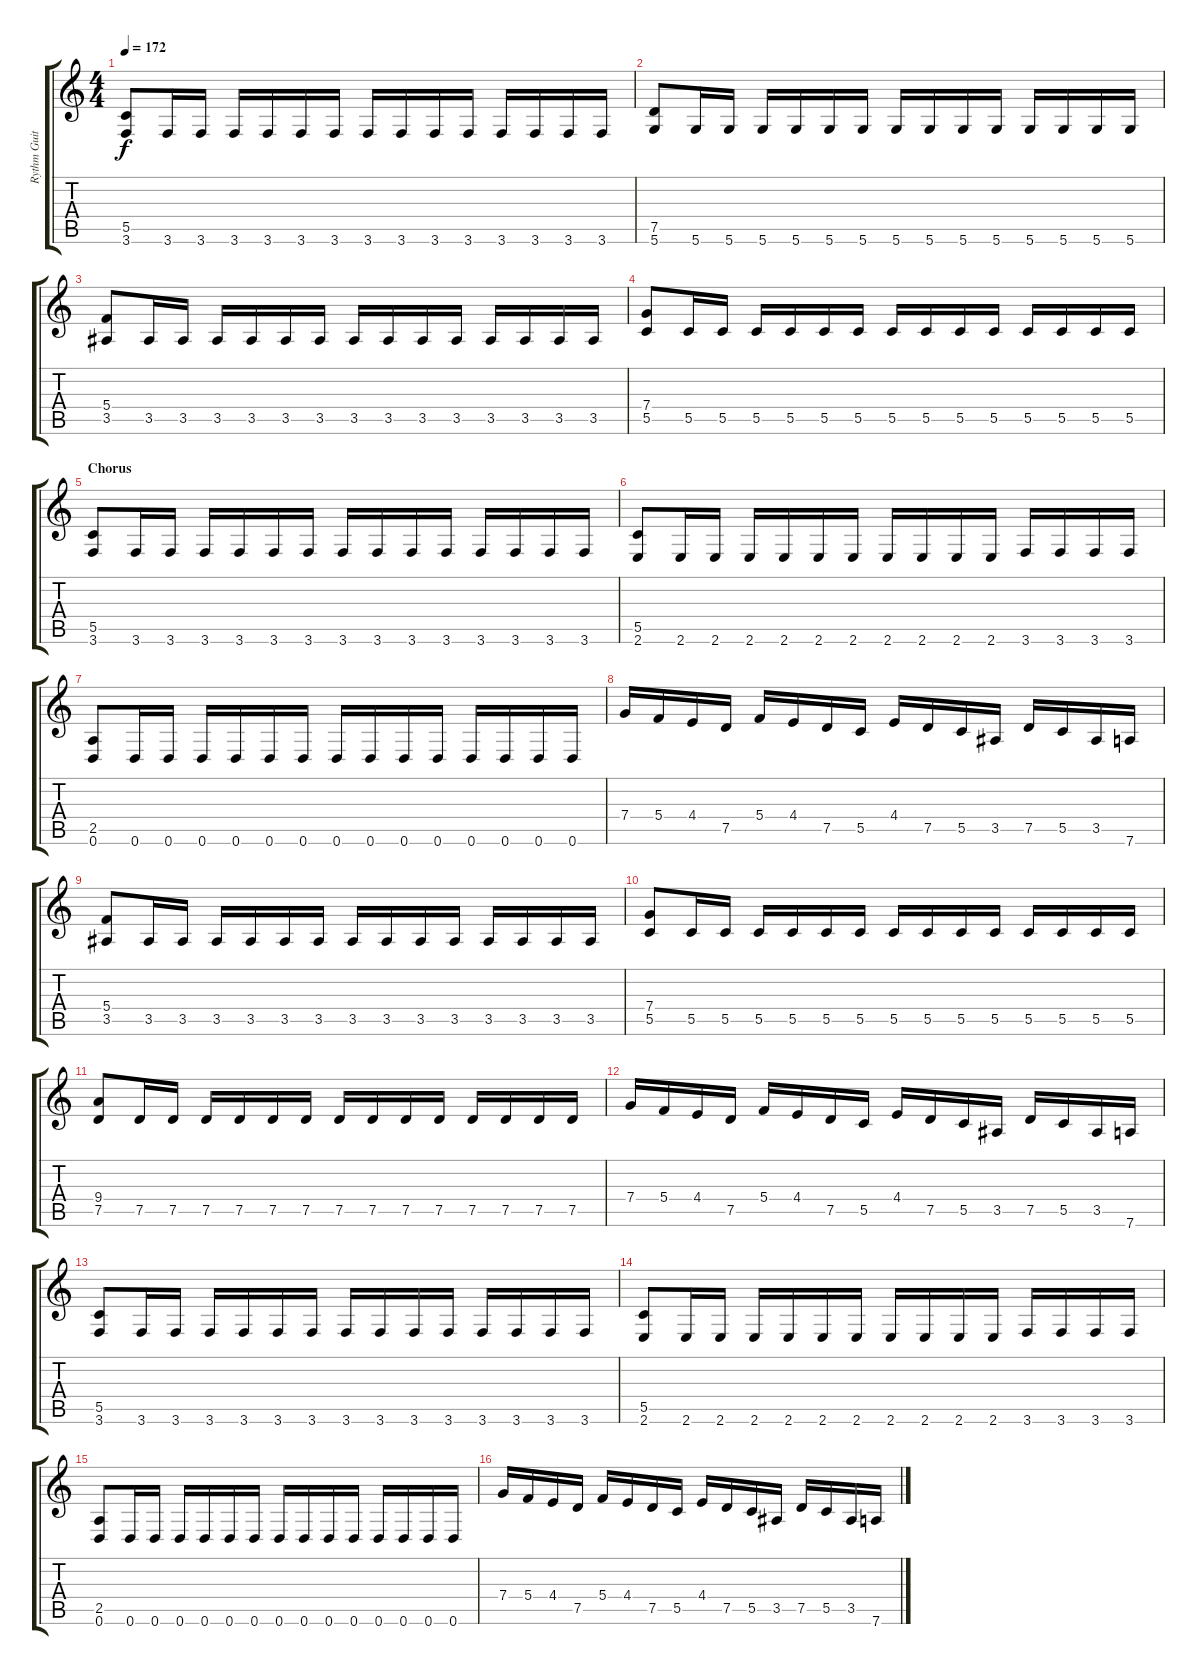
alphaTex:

\track ("Rythm Guitar 1" "Rythm Guit") {instrument distortionguitar}
\staff {score tabs}
\tuning (D4 A3 F3 C3 G2 D2) {hide}
\ts (4 4)
\tempo 172
\clef g2
\ks c
(5.5 3.6).8{dy f} 3.6.16 3.6.16 3.6.16 3.6.16 3.6.16 3.6.16 3.6.16 3.6.16 3.6.16 3.6.16 3.6.16 3.6.16 3.6.16 3.6.16 |
(7.5 5.6).8 5.6.16 5.6.16 5.6.16 5.6.16 5.6.16 5.6.16 5.6.16 5.6.16 5.6.16 5.6.16 5.6.16 5.6.16 5.6.16 5.6.16 |
(5.4 3.5).8 3.5.16 3.5.16 3.5.16 3.5.16 3.5.16 3.5.16 3.5.16 3.5.16 3.5.16 3.5.16 3.5.16 3.5.16 3.5.16 3.5.16 |
(7.4 5.5).8 5.5.16 5.5.16 5.5.16 5.5.16 5.5.16 5.5.16 5.5.16 5.5.16 5.5.16 5.5.16 5.5.16 5.5.16 5.5.16 5.5.16 |
\section ("" "Chorus")
(5.5 3.6).8 3.6.16 3.6.16 3.6.16 3.6.16 3.6.16 3.6.16 3.6.16 3.6.16 3.6.16 3.6.16 3.6.16 3.6.16 3.6.16 3.6.16 |
(5.5 2.6).8 2.6.16 2.6.16 2.6.16 2.6.16 2.6.16 2.6.16 2.6.16 2.6.16 2.6.16 2.6.16 3.6.16 3.6.16 3.6.16 3.6.16 |
(2.5 0.6).8 0.6.16 0.6.16 0.6.16 0.6.16 0.6.16 0.6.16 0.6.16 0.6.16 0.6.16 0.6.16 0.6.16 0.6.16 0.6.16 0.6.16 |
7.4.16 5.4.16 4.4.16 7.5.16 5.4.16 4.4.16 7.5.16 5.5.16 4.4.16 7.5.16 5.5.16 3.5.16 7.5.16 5.5.16 3.5.16 7.6.16 |
(5.4 3.5).8 3.5.16 3.5.16 3.5.16 3.5.16 3.5.16 3.5.16 3.5.16 3.5.16 3.5.16 3.5.16 3.5.16 3.5.16 3.5.16 3.5.16 |
(7.4 5.5).8 5.5.16 5.5.16 5.5.16 5.5.16 5.5.16 5.5.16 5.5.16 5.5.16 5.5.16 5.5.16 5.5.16 5.5.16 5.5.16 5.5.16 |
(9.4 7.5).8 7.5.16 7.5.16 7.5.16 7.5.16 7.5.16 7.5.16 7.5.16 7.5.16 7.5.16 7.5.16 7.5.16 7.5.16 7.5.16 7.5.16 |
7.4.16 5.4.16 4.4.16 7.5.16 5.4.16 4.4.16 7.5.16 5.5.16 4.4.16 7.5.16 5.5.16 3.5.16 7.5.16 5.5.16 3.5.16 7.6.16 |
(5.5 3.6).8 3.6.16 3.6.16 3.6.16 3.6.16 3.6.16 3.6.16 3.6.16 3.6.16 3.6.16 3.6.16 3.6.16 3.6.16 3.6.16 3.6.16 |
(5.5 2.6).8 2.6.16 2.6.16 2.6.16 2.6.16 2.6.16 2.6.16 2.6.16 2.6.16 2.6.16 2.6.16 3.6.16 3.6.16 3.6.16 3.6.16 |
(2.5 0.6).8 0.6.16 0.6.16 0.6.16 0.6.16 0.6.16 0.6.16 0.6.16 0.6.16 0.6.16 0.6.16 0.6.16 0.6.16 0.6.16 0.6.16 |
7.4.16 5.4.16 4.4.16 7.5.16 5.4.16 4.4.16 7.5.16 5.5.16 4.4.16 7.5.16 5.5.16 3.5.16 7.5.16 5.5.16 3.5.16 7.6.16
